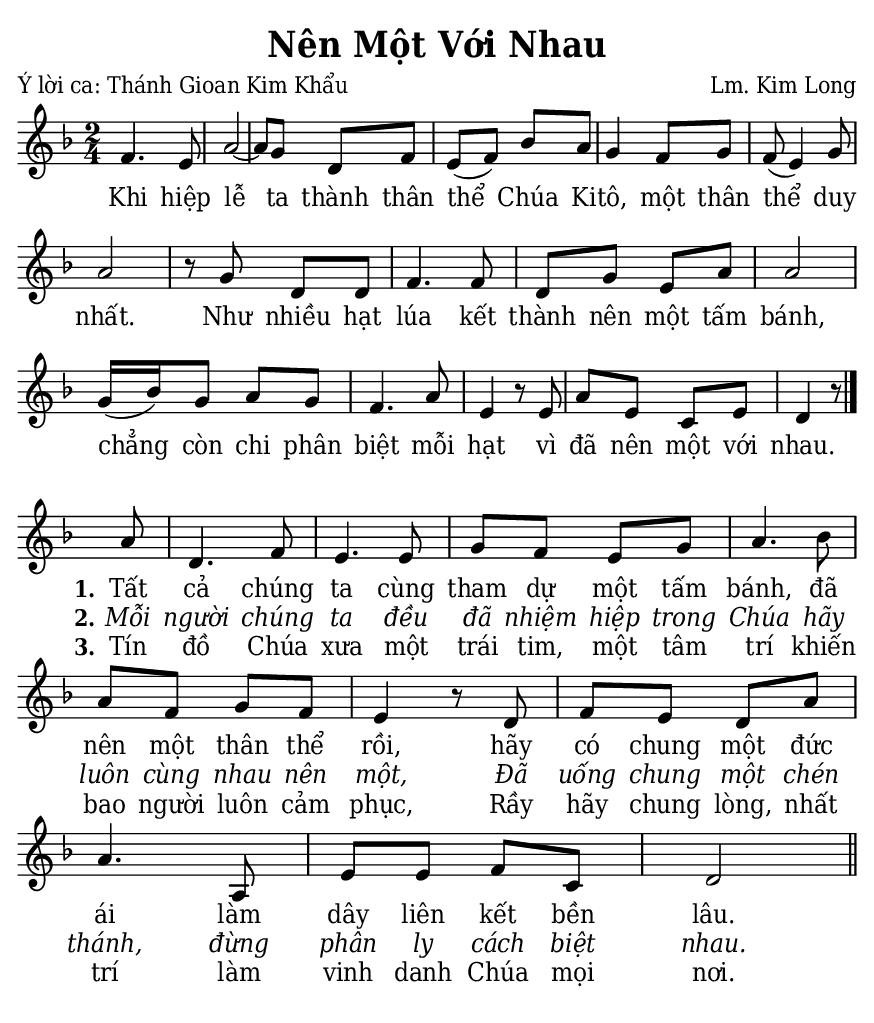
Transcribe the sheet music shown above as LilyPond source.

% Cài đặt chung
\version "2.24.3"
\include "english.ly"

\header {
  title = "Nên Một Với Nhau"
  poet = "Ý lời ca: Thánh Gioan Kim Khẩu"
  composer = "Lm. Kim Long"
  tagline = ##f
}

% Nhạc
nhacPhanMot = \relative c' {
  \key f \major
  \time 2/4
  f4. e8 |
  a2 ~ |
  a8 g d f |
  e (f) bf a |
  g4 f8 g |
  f (e4) g8 |
  a2 |
  r8 g d d |
  f4. f8 |
  d g e a |
  a2 |
  g16 (bf) g8 a g |
  f4. a8 |
  e4 r8 e |
  a e c e |
  d4 r8 \bar "|."
}

nhacPhanHai = \relative c'' {
  \key f \major
  \time 2/4
  \partial 8 a8 |
  d,4. f8 |
  e4. e8 |
  g f e g |
  a4. bf8 |
  a f g f |
  e4 r8 d |
  f e d a' |
  a4. a,8 |
  e' e f c |
  d2 \bar "||"
}

% Lời
loiPhanMot = \lyricmode {
  Khi hiệp lễ ta thành thân thể Chúa Ki -- tô, một thân thể duy nhất.
  Như nhiều hạt lúa kết thành nên một tấm bánh,
  chẳng còn chi phân biệt mỗi hạt vì đã nên một với nhau.
}

loiPhanHai = \lyricmode {
  <<
    {
      \set stanza = "1."
      Tất cả chúng ta cùng tham dự một tấm bánh,
      đã nên một thân thể rồi,
      hãy có chung một đức ái làm dây liên kết bền lâu.
    }
    \new Lyrics {
	    \set associatedVoice = "beSop"
	    \set stanza = "2."
      \override Lyrics.LyricText.font-shape = #'italic
      Mỗi người chúng ta đều đã nhiệm hiệp trong Chúa
      hãy luôn cùng nhau nên một,
      Đã uống chung một chén thánh, đừng phân ly cách biệt nhau.
    }
    \new Lyrics {
	    \set associatedVoice = "beSop"
	    \set stanza = "3."
      Tín đồ Chúa xưa một trái tim, một tâm trí
      khiến bao người luôn cảm phục,
      Rầy hãy chung lòng, nhất trí làm vinh danh Chúa mọi nơi.
    }
  >>
}

% Dàn trang
\paper {
  #(set-paper-size "a5")
  top-margin = 3\mm
  bottom-margin = 3\mm
  left-margin = 3\mm
  right-margin = 3\mm
  indent = #0
  #(define fonts
	 (make-pango-font-tree "Deja Vu Serif Condensed"
	 		       "Deja Vu Serif Condensed"
			       "Deja Vu Serif Condensed"
			       (/ 20 20)))
  print-page-number = ##f
}

\score {
  <<
    \new Staff <<
        \clef treble
        \new Voice = beSop {
          \nhacPhanMot
        }
      \new Lyrics \lyricsto beSop \loiPhanMot
    >>
  >>
  \layout {
    \override Lyrics.LyricSpace.minimum-distance = #1.2
    \override Score.BarNumber.break-visibility = ##(#f #f #f)
    \override Score.SpacingSpanner.uniform-stretching = ##t
    ragged-last = ##f
  }
}

\score {
  <<
    \new Staff <<
        \clef treble
        \new Voice = beSop {
          \nhacPhanHai
        }
      \new Lyrics \lyricsto beSop \loiPhanHai
    >>
  >>
  \layout {
    \override Staff.TimeSignature.transparent = ##t
    \override Lyrics.LyricSpace.minimum-distance = #1.2
    \override Score.BarNumber.break-visibility = ##(#f #f #f)
    \override Score.SpacingSpanner.uniform-stretching = ##t
    ragged-last = ##f
  }
}
